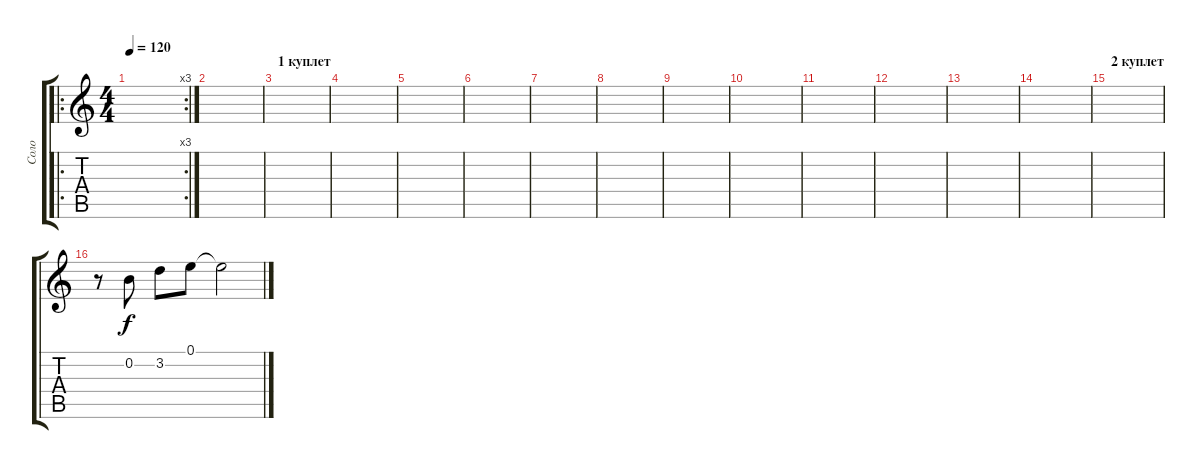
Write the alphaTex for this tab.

\track ("Соло" "Соло") {instrument electricguitarjazz}
\staff {score tabs}
\tuning (E4 B3 G3 D3 A2 E2) {hide}
\ro
\rc 3
\ts (4 4)
\tempo 120
\clef g2
\ks c
|
|
\section ("" "1 куплет")
|
|
|
|
|
|
|
|
|
|
|
|
\section ("" "2 куплет")
|
r.8 0.2.8 3.2.8 0.1.8 0.1{t}.2
